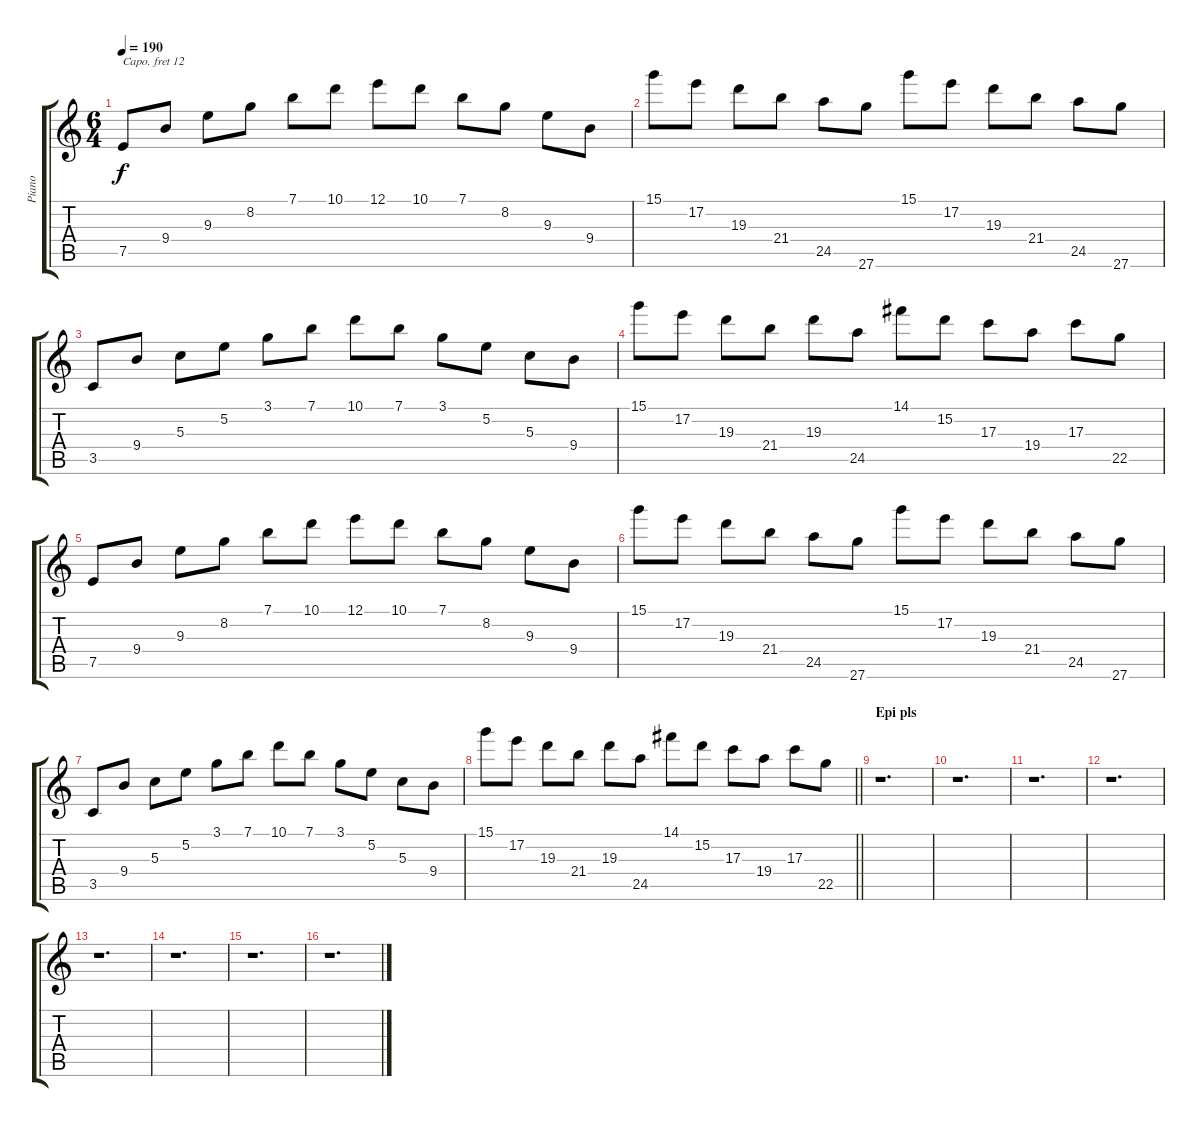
\track ("Piano" "Piano") {instrument electricgrandpiano}
\staff {score tabs}
\capo 12
\tuning (E4 B3 G3 D3 A2 E2) {hide}
\ts (6 4)
\tempo 190
\clef g2
\ks c
7.5.8{dy f} 9.4.8 9.3.8 8.2.8 7.1.8 10.1.8 12.1.8 10.1.8 7.1.8 8.2.8 9.3.8 9.4.8 |
15.1.8 17.2.8 19.3.8 21.4.8 24.5.8 27.6.8 15.1.8 17.2.8 19.3.8 21.4.8 24.5.8 27.6.8 |
3.5.8 9.4.8 5.3.8 5.2.8 3.1.8 7.1.8 10.1.8 7.1.8 3.1.8 5.2.8 5.3.8 9.4.8 |
15.1.8 17.2.8 19.3.8 21.4.8 19.3.8 24.5.8 14.1.8 15.2.8 17.3.8 19.4.8 17.3.8 22.5.8 |
7.5.8 9.4.8 9.3.8 8.2.8 7.1.8 10.1.8 12.1.8 10.1.8 7.1.8 8.2.8 9.3.8 9.4.8 |
15.1.8 17.2.8 19.3.8 21.4.8 24.5.8 27.6.8 15.1.8 17.2.8 19.3.8 21.4.8 24.5.8 27.6.8 |
3.5.8 9.4.8 5.3.8 5.2.8 3.1.8 7.1.8 10.1.8 7.1.8 3.1.8 5.2.8 5.3.8 9.4.8 |
\barLineRight lightlight
15.1.8 17.2.8 19.3.8 21.4.8 19.3.8 24.5.8 14.1.8 15.2.8 17.3.8 19.4.8 17.3.8 22.5.8 |
\section ("" "Epi pls")
r.1{d} |
r.1{d} |
r.1{d} |
r.1{d} |
r.1{d} |
r.1{d} |
r.1{d} |
r.1{d}
